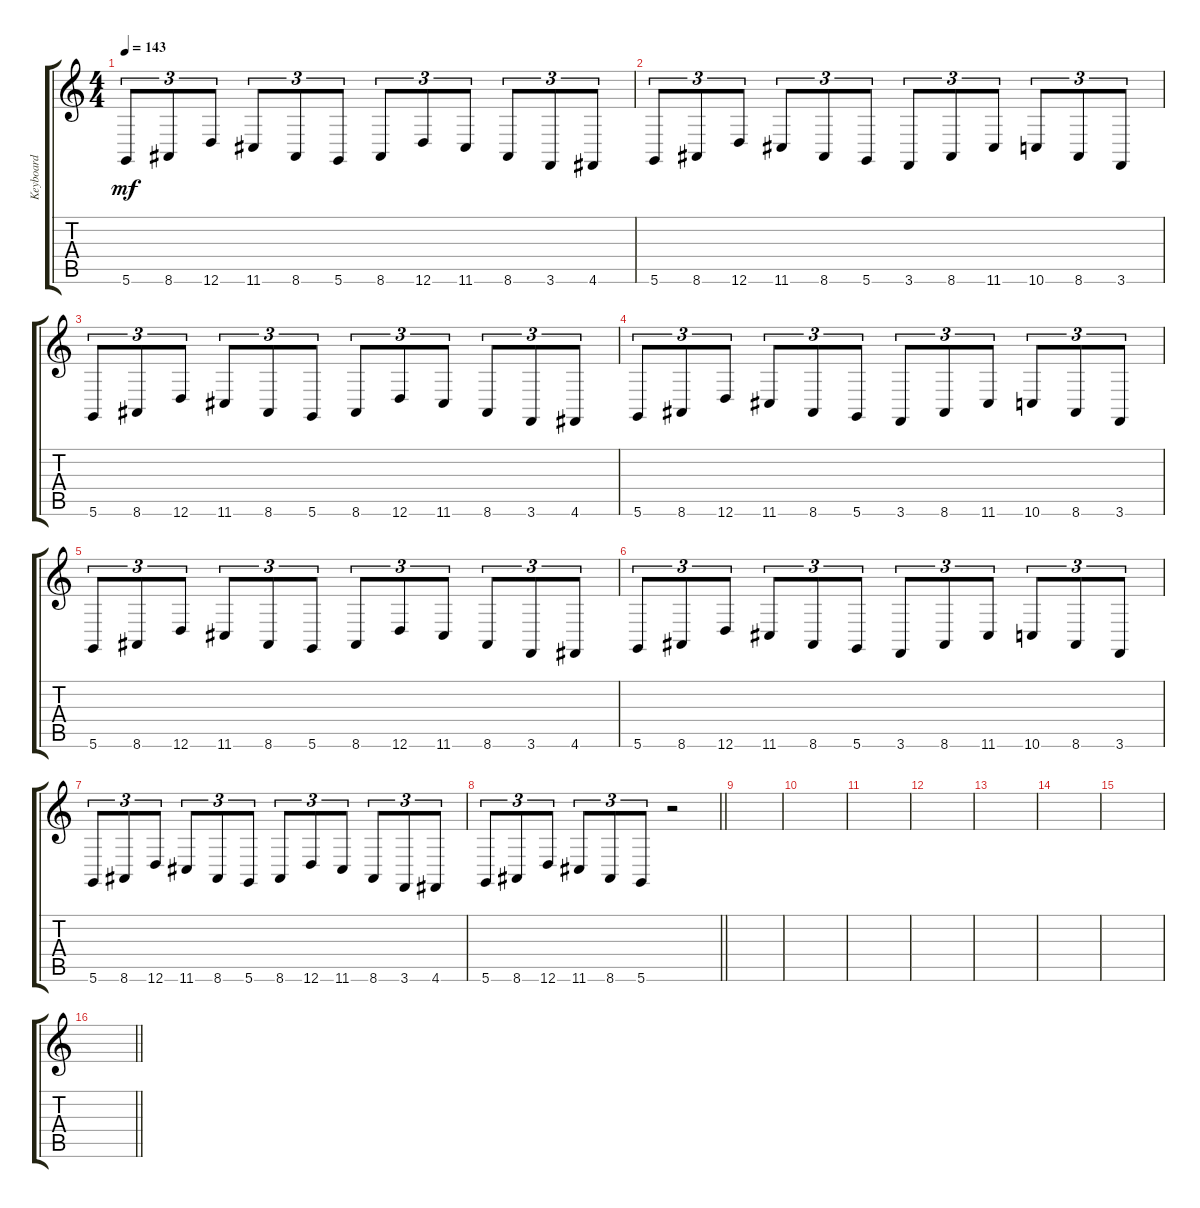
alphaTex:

\track ("Keyboard" "Keyboard") {instrument pad3polysynth}
\staff {score tabs}
\tuning (E4 B3 G3 D3 A2 D2) {hide}
\ts (4 4)
\tempo 143
\clef g2
\ks c
5.6.8{tu (3 2) dy mf instrument pad3polysynth} 8.6.8{tu (3 2)} 12.6.8{tu (3 2)} 11.6.8{tu (3 2)} 8.6.8{tu (3 2)} 5.6.8{tu (3 2)} 8.6.8{tu (3 2)} 12.6.8{tu (3 2)} 11.6.8{tu (3 2)} 8.6.8{tu (3 2)} 3.6.8{tu (3 2)} 4.6.8{tu (3 2)} |
5.6.8{tu (3 2)} 8.6.8{tu (3 2)} 12.6.8{tu (3 2)} 11.6.8{tu (3 2)} 8.6.8{tu (3 2)} 5.6.8{tu (3 2)} 3.6.8{tu (3 2)} 8.6.8{tu (3 2)} 11.6.8{tu (3 2)} 10.6.8{tu (3 2)} 8.6.8{tu (3 2)} 3.6.8{tu (3 2)} |
5.6.8{tu (3 2)} 8.6.8{tu (3 2)} 12.6.8{tu (3 2)} 11.6.8{tu (3 2)} 8.6.8{tu (3 2)} 5.6.8{tu (3 2)} 8.6.8{tu (3 2)} 12.6.8{tu (3 2)} 11.6.8{tu (3 2)} 8.6.8{tu (3 2)} 3.6.8{tu (3 2)} 4.6.8{tu (3 2)} |
5.6.8{tu (3 2)} 8.6.8{tu (3 2)} 12.6.8{tu (3 2)} 11.6.8{tu (3 2)} 8.6.8{tu (3 2)} 5.6.8{tu (3 2)} 3.6.8{tu (3 2)} 8.6.8{tu (3 2)} 11.6.8{tu (3 2)} 10.6.8{tu (3 2)} 8.6.8{tu (3 2)} 3.6.8{tu (3 2)} |
5.6.8{tu (3 2)} 8.6.8{tu (3 2)} 12.6.8{tu (3 2)} 11.6.8{tu (3 2)} 8.6.8{tu (3 2)} 5.6.8{tu (3 2)} 8.6.8{tu (3 2)} 12.6.8{tu (3 2)} 11.6.8{tu (3 2)} 8.6.8{tu (3 2)} 3.6.8{tu (3 2)} 4.6.8{tu (3 2)} |
5.6.8{tu (3 2)} 8.6.8{tu (3 2)} 12.6.8{tu (3 2)} 11.6.8{tu (3 2)} 8.6.8{tu (3 2)} 5.6.8{tu (3 2)} 3.6.8{tu (3 2)} 8.6.8{tu (3 2)} 11.6.8{tu (3 2)} 10.6.8{tu (3 2)} 8.6.8{tu (3 2)} 3.6.8{tu (3 2)} |
5.6.8{tu (3 2)} 8.6.8{tu (3 2)} 12.6.8{tu (3 2)} 11.6.8{tu (3 2)} 8.6.8{tu (3 2)} 5.6.8{tu (3 2)} 8.6.8{tu (3 2)} 12.6.8{tu (3 2)} 11.6.8{tu (3 2)} 8.6.8{tu (3 2)} 3.6.8{tu (3 2)} 4.6.8{tu (3 2)} |
\barLineRight lightlight
5.6.8{tu (3 2)} 8.6.8{tu (3 2)} 12.6.8{tu (3 2)} 11.6.8{tu (3 2)} 8.6.8{tu (3 2)} 5.6.8{tu (3 2)} r.2 |
\section ("" "")
|
|
|
|
|
|
|
\barLineRight lightlight
